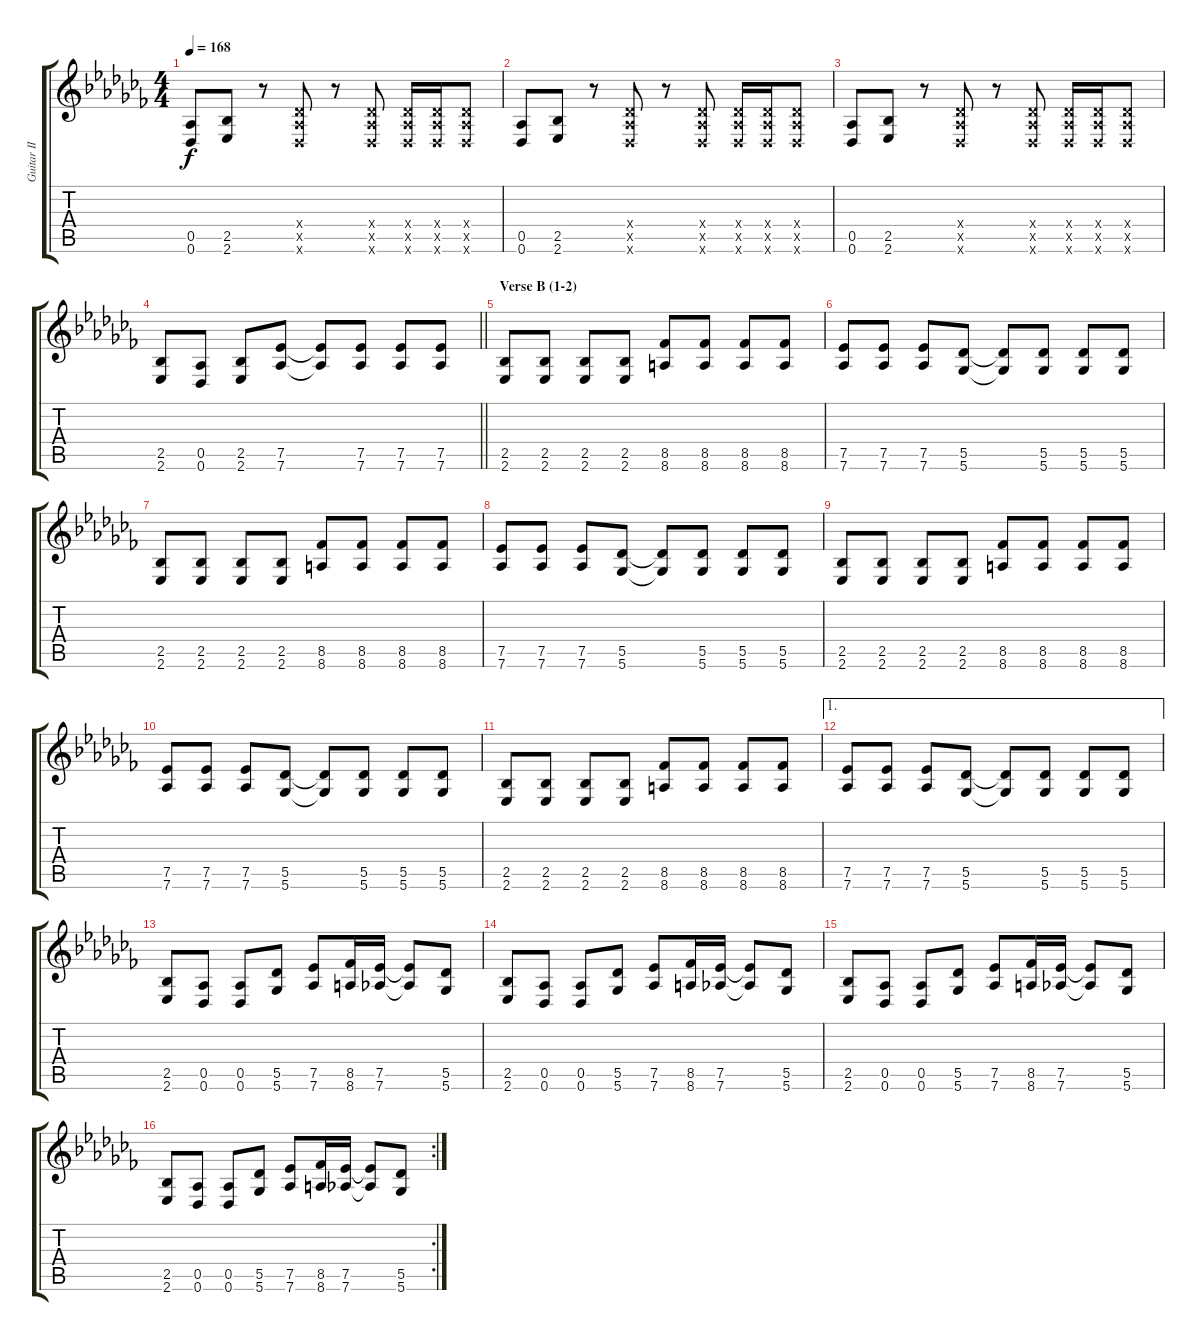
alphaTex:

\track ("Guitar II" "Guitar II") {instrument distortionguitar}
\staff {score tabs}
\tuning (Eb4 Bb3 Gb3 Db3 Ab2 Db2) {hide}
\ts (4 4)
\tempo 168
\clef g2
\ks abminor
(0.5 0.6).8{dy f} (2.5 2.6).8 r.8 (0.4{x} 0.5{x} 0.6{x}).8 r.8 (0.4{x} 0.5{x} 0.6{x}).8 (0.4{x} 0.5{x} 0.6{x}).16 (0.4{x} 0.5{x} 0.6{x}).16 (0.4{x} 0.5{x} 0.6{x}).8 |
(0.5 0.6).8 (2.5 2.6).8 r.8 (0.4{x} 0.5{x} 0.6{x}).8 r.8 (0.4{x} 0.5{x} 0.6{x}).8 (0.4{x} 0.5{x} 0.6{x}).16 (0.4{x} 0.5{x} 0.6{x}).16 (0.4{x} 0.5{x} 0.6{x}).8 |
(0.5 0.6).8 (2.5 2.6).8 r.8 (0.4{x} 0.5{x} 0.6{x}).8 r.8 (0.4{x} 0.5{x} 0.6{x}).8 (0.4{x} 0.5{x} 0.6{x}).16 (0.4{x} 0.5{x} 0.6{x}).16 (0.4{x} 0.5{x} 0.6{x}).8 |
\barLineRight lightlight
(2.5 2.6).8 (0.5 0.6).8 (2.5 2.6).8 (7.5 7.6).8 (7.5{t} 7.6{t}).8 (7.5 7.6).8 (7.5 7.6).8 (7.5 7.6).8 |
\section ("" "Verse B (1-2)")
(2.5 2.6).8 (2.5 2.6).8 (2.5 2.6).8 (2.5 2.6).8 (8.5 8.6).8 (8.5 8.6).8 (8.5 8.6).8 (8.5 8.6).8 |
(7.5 7.6).8 (7.5 7.6).8 (7.5 7.6).8 (5.5 5.6).8 (5.5{t} 5.6{t}).8 (5.5 5.6).8 (5.5 5.6).8 (5.5 5.6).8 |
(2.5 2.6).8 (2.5 2.6).8 (2.5 2.6).8 (2.5 2.6).8 (8.5 8.6).8 (8.5 8.6).8 (8.5 8.6).8 (8.5 8.6).8 |
(7.5 7.6).8 (7.5 7.6).8 (7.5 7.6).8 (5.5 5.6).8 (5.5{t} 5.6{t}).8 (5.5 5.6).8 (5.5 5.6).8 (5.5 5.6).8 |
(2.5 2.6).8 (2.5 2.6).8 (2.5 2.6).8 (2.5 2.6).8 (8.5 8.6).8 (8.5 8.6).8 (8.5 8.6).8 (8.5 8.6).8 |
(7.5 7.6).8 (7.5 7.6).8 (7.5 7.6).8 (5.5 5.6).8 (5.5{t} 5.6{t}).8 (5.5 5.6).8 (5.5 5.6).8 (5.5 5.6).8 |
(2.5 2.6).8 (2.5 2.6).8 (2.5 2.6).8 (2.5 2.6).8 (8.5 8.6).8 (8.5 8.6).8 (8.5 8.6).8 (8.5 8.6).8 |
\ae 1
(7.5 7.6).8 (7.5 7.6).8 (7.5 7.6).8 (5.5 5.6).8 (5.5{t} 5.6{t}).8 (5.5 5.6).8 (5.5 5.6).8 (5.5 5.6).8 |
(2.5 2.6).8 (0.5 0.6).8 (0.5 0.6).8 (5.5 5.6).8 (7.5 7.6).8 (8.5 8.6).16 (7.5 7.6).16 (7.5{t} 7.6{t}).8 (5.5 5.6).8 |
(2.5 2.6).8 (0.5 0.6).8 (0.5 0.6).8 (5.5 5.6).8 (7.5 7.6).8 (8.5 8.6).16 (7.5 7.6).16 (7.5{t} 7.6{t}).8 (5.5 5.6).8 |
(2.5 2.6).8 (0.5 0.6).8 (0.5 0.6).8 (5.5 5.6).8 (7.5 7.6).8 (8.5 8.6).16 (7.5 7.6).16 (7.5{t} 7.6{t}).8 (5.5 5.6).8 |
\rc 2
(2.5 2.6).8 (0.5 0.6).8 (0.5 0.6).8 (5.5 5.6).8 (7.5 7.6).8 (8.5 8.6).16 (7.5 7.6).16 (7.5{t} 7.6{t}).8 (5.5 5.6).8
